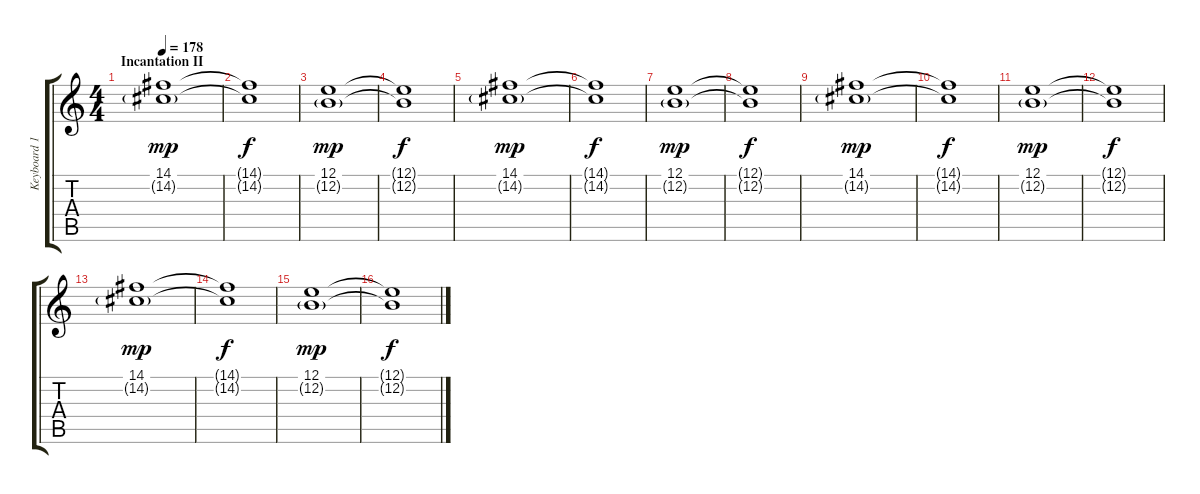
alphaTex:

\track ("Keyboard 1" "Keyboard 1") {instrument stringensemble1}
\staff {score tabs}
\tuning (E4 B3 G3 D3 A2 E2) {hide}
\ts (4 4)
\section ("" "Incantation II")
\tempo 178
\clef g2
\ks c
(14.1 14.2{g}).1{dy mp} |
(14.1{t} 14.2{t}).1{dy f} |
(12.1 12.2{g}).1{dy mp} |
(12.1{t} 12.2{t}).1{dy f} |
(14.1 14.2{g}).1{dy mp} |
(14.1{t} 14.2{t}).1{dy f} |
(12.1 12.2{g}).1{dy mp} |
(12.1{t} 12.2{t}).1{dy f} |
(14.1 14.2{g}).1{dy mp} |
(14.1{t} 14.2{t}).1{dy f} |
(12.1 12.2{g}).1{dy mp} |
(12.1{t} 12.2{t}).1{dy f} |
(14.1 14.2{g}).1{dy mp} |
(14.1{t} 14.2{t}).1{dy f} |
(12.1 12.2{g}).1{dy mp} |
(12.1{t} 12.2{t}).1{dy f}
